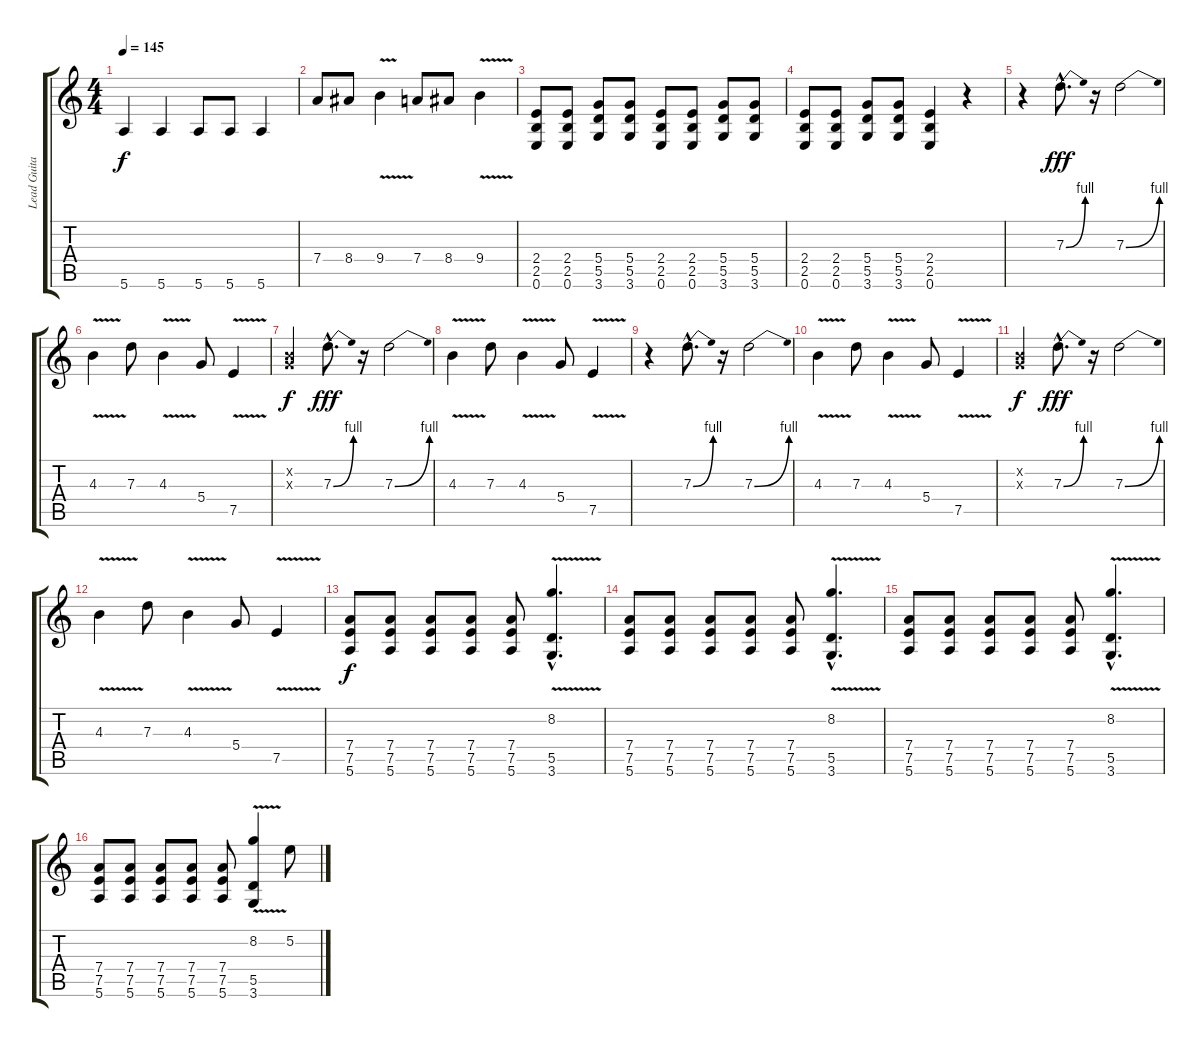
\track ("Lead Guitar" "Lead Guita") {instrument overdrivenguitar}
\staff {score tabs}
\tuning (E4 B3 G3 D3 A2 E2) {hide}
\ts (4 4)
\tempo 145
\clef g2
\ks c
5.6.4{dy f} 5.6.4 5.6.8 5.6.8 5.6.4 |
7.4.8 8.4.8 9.4{v}.4 7.4.8 8.4.8 9.4{v}.4 |
(2.4 2.5 0.6).8 (2.4 2.5 0.6).8 (5.4 5.5 3.6).8 (5.4 5.5 3.6).8 (2.4 2.5 0.6).8 (2.4 2.5 0.6).8 (5.4 5.5 3.6).8 (5.4 5.5 3.6).8 |
(2.4 2.5 0.6).8 (2.4 2.5 0.6).8 (5.4 5.5 3.6).8 (5.4 5.5 3.6).8 (2.4 2.5 0.6).4 r.4 |
r.4{volume 14 instrument electricguitarclean} 7.3{be (bend 0 0 60 4) hac}.8{d dy fff} r.16 7.3{be (bend 0 0 60 4)}.2 |
4.3{v}.4 7.3.8 4.3{v}.4 5.4.8 7.5{v}.4 |
(0.2{x} 0.3{x}).4{dy f volume 14 instrument electricguitarclean} 7.3{be (bend 0 0 60 4) hac}.8{d dy fff} r.16 7.3{be (bend 0 0 60 4)}.2 |
4.3{v}.4 7.3.8 4.3{v}.4 5.4.8 7.5{v}.4 |
r.4{volume 14 instrument electricguitarclean} 7.3{be (bend 0 0 60 4) hac}.8{d} r.16 7.3{be (bend 0 0 60 4)}.2 |
4.3{v}.4 7.3.8 4.3{v}.4 5.4.8 7.5{v}.4 |
(0.2{x} 0.3{x}).4{dy f volume 14 instrument electricguitarclean} 7.3{be (bend 0 0 60 4) hac}.8{d dy fff} r.16 7.3{be (bend 0 0 60 4)}.2 |
4.3{v}.4 7.3.8 4.3{v}.4 5.4.8 7.5{v}.4 |
(7.4 7.5 5.6).8{dy f volume 15 instrument overdrivenguitar} (7.4 7.5 5.6).8 (7.4 7.5 5.6).8 (7.4 7.5 5.6).8 (7.4 7.5 5.6).8 (8.2{v hac} 5.5{hac} 3.6{hac}).4{d} |
(7.4 7.5 5.6).8{volume 15 instrument overdrivenguitar} (7.4 7.5 5.6).8 (7.4 7.5 5.6).8 (7.4 7.5 5.6).8 (7.4 7.5 5.6).8 (8.2{v hac} 5.5{hac} 3.6{hac}).4{d} |
(7.4 7.5 5.6).8{volume 15 instrument overdrivenguitar} (7.4 7.5 5.6).8 (7.4 7.5 5.6).8 (7.4 7.5 5.6).8 (7.4 7.5 5.6).8 (8.2{v hac} 5.5{hac} 3.6{hac}).4{d} |
(7.4 7.5 5.6).8{volume 15 instrument overdrivenguitar} (7.4 7.5 5.6).8 (7.4 7.5 5.6).8 (7.4 7.5 5.6).8 (7.4 7.5 5.6).8 (8.2{v} 5.5 3.6).4 5.2.8
